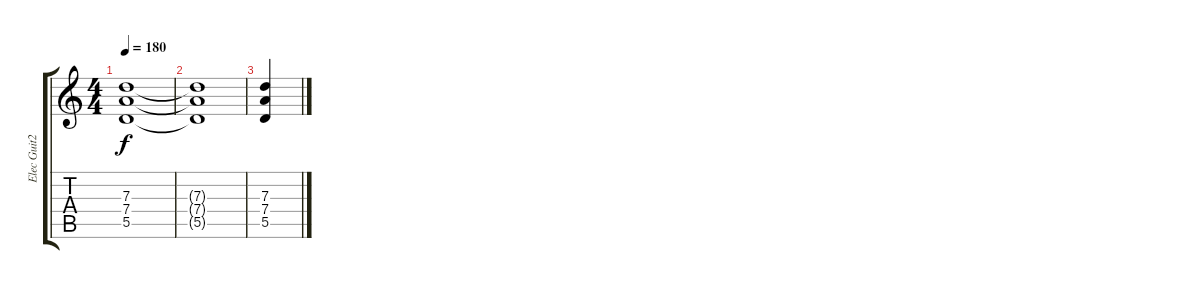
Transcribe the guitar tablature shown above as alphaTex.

\track ("Elec Guit2" "Elec Guit2") {instrument overdrivenguitar}
\staff {score tabs}
\tuning (E4 B3 G3 D3 A2 E2) {hide}
\ts (4 4)
\tempo 180
\clef g2
\ks c
(7.3 7.4 5.5).1{dy f} |
(7.3{t} 7.4{t} 5.5{t}).1 |
(7.3 7.4 5.5).4
